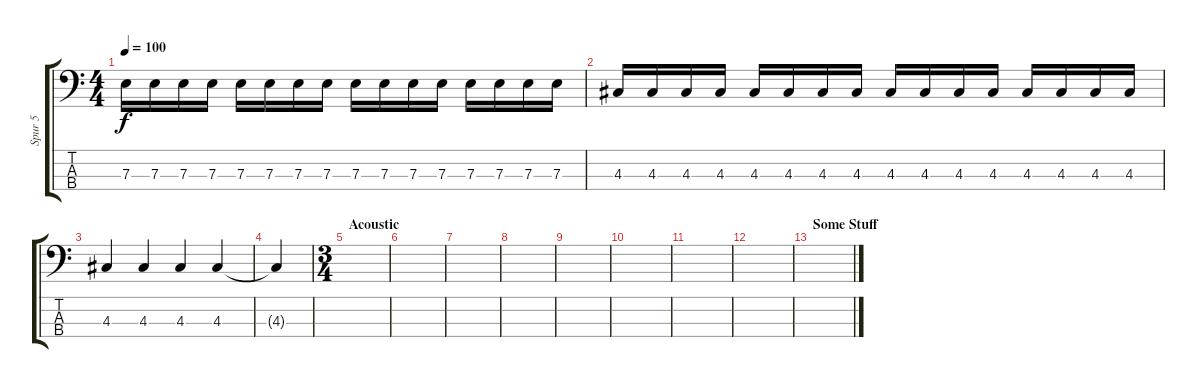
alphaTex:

\track ("Spur 5" "Spur 5") {instrument electricbassfinger}
\staff {score tabs}
\tuning (G2 D2 A1 E1) {hide}
\ts (4 4)
\tempo 100
\clef f4
\ks c
7.3.16{dy f} 7.3.16 7.3.16 7.3.16 7.3.16 7.3.16 7.3.16 7.3.16 7.3.16 7.3.16 7.3.16 7.3.16 7.3.16 7.3.16 7.3.16 7.3.16 |
4.3.16 4.3.16 4.3.16 4.3.16 4.3.16 4.3.16 4.3.16 4.3.16 4.3.16 4.3.16 4.3.16 4.3.16 4.3.16 4.3.16 4.3.16 4.3.16 |
4.3.4 4.3.4 4.3.4 4.3.4 |
4.3{t}.4 |
\ts (3 4)
\section ("" "Acoustic")
|
|
|
|
|
|
|
|
\section ("" "Some Stuff")
